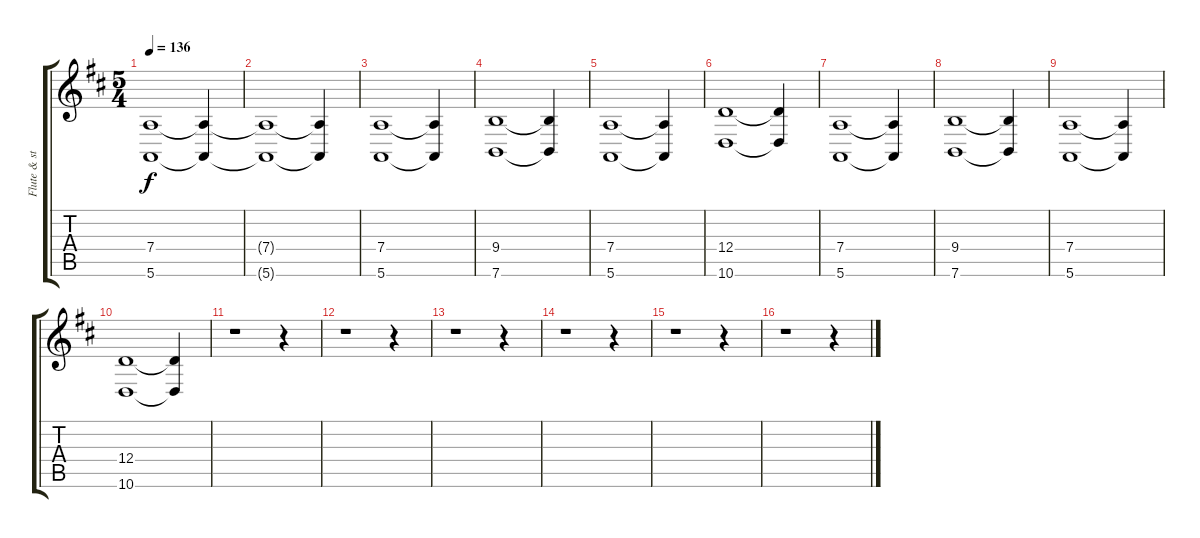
\track ("Flute & strings" "Flute & st") {instrument flute}
\staff {score tabs}
\tuning (E4 B3 G3 D3 A2 E2) {hide}
\ts (5 4)
\tempo 136
\clef g2
\ks d
(7.4 5.6).1{dy f} (7.4{t} 5.6{t}).4 |
(7.4{t} 5.6{t}).1 (7.4{t} 5.6{t}).4 |
(7.4 5.6).1 (7.4{t} 5.6{t}).4 |
(9.4 7.6).1 (9.4{t} 7.6{t}).4 |
(7.4 5.6).1 (7.4{t} 5.6{t}).4 |
(12.4 10.6).1 (12.4{t} 10.6{t}).4 |
(7.4 5.6).1 (7.4{t} 5.6{t}).4 |
(9.4 7.6).1 (9.4{t} 7.6{t}).4 |
(7.4 5.6).1 (7.4{t} 5.6{t}).4 |
(12.4 10.6).1 (12.4{t} 10.6{t}).4 |
r.1 r.4 |
r.1 r.4 |
r.1 r.4 |
r.1 r.4 |
r.1 r.4 |
r.1 r.4
